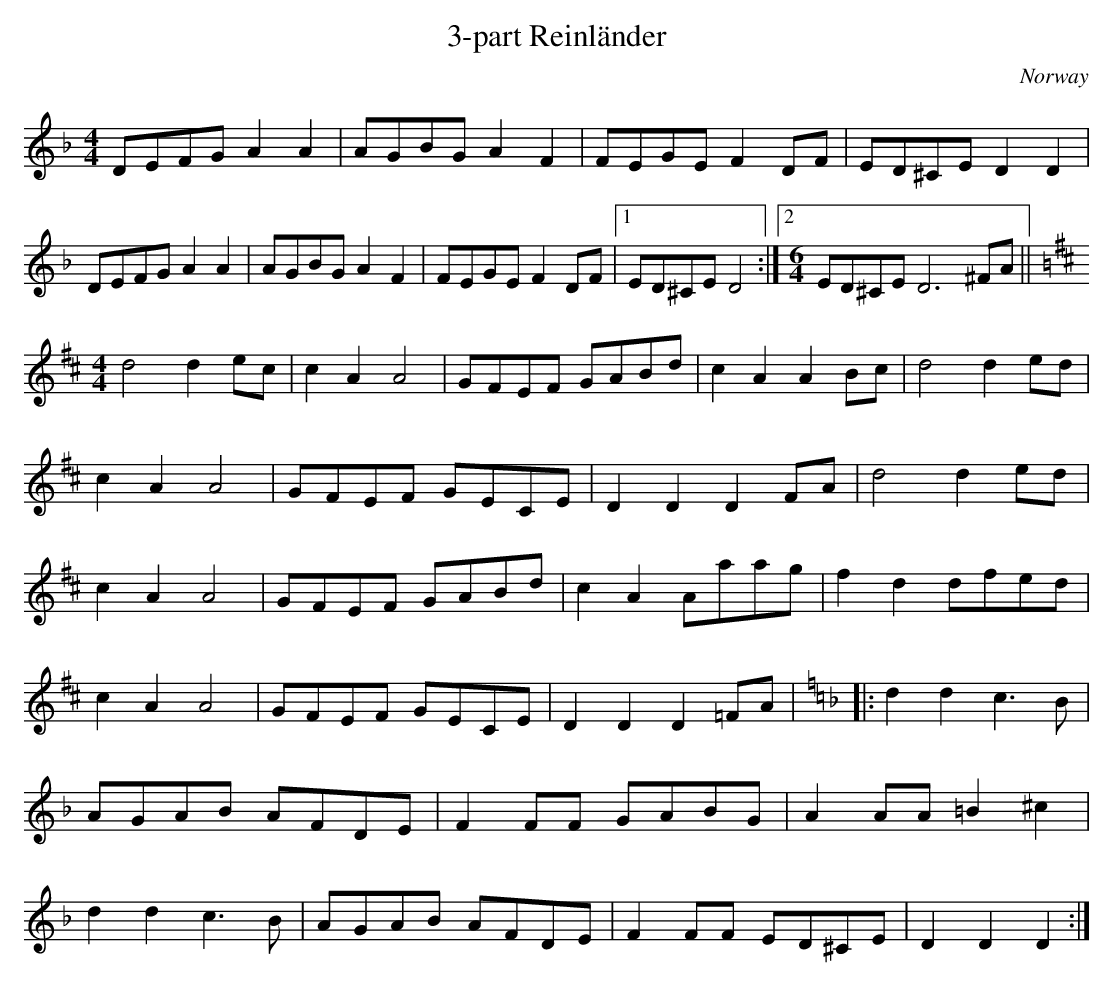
X:1
T:3-part Reinl\"ander
O:Norway
M:4/4
K:Dm
DEFG A2A2 | AGBG A2F2 | FEGE F2DF | ED^CE D2D2|\
DEFG A2A2 | AGBG A2F2 | FEGE F2DF \
|1 ED^CE D4 :|2 \
M:6/4
ED^CE D6^FA || \
M:4/4
K:D
d4 d2ec | c2A2 A4 | GFEF GABd | c2A2 A2Bc |\
d4 d2ed | c2A2 A4 | GFEF GECE | D2D2 D2FA |\
d4 d2ed | c2A2 A4 | GFEF GABd | c2A2 Aaag |\
f2d2 dfed | c2A2 A4| GFEF GECE | D2D2 D2=FA|\
K:Dm
|:d2d2 c3B | AGAB AFDE | F2FF GABG | A2AA =B2^c2|\
d2d2 c3B | AGAB AFDE | F2FF ED^CE | D2D2D2:|
